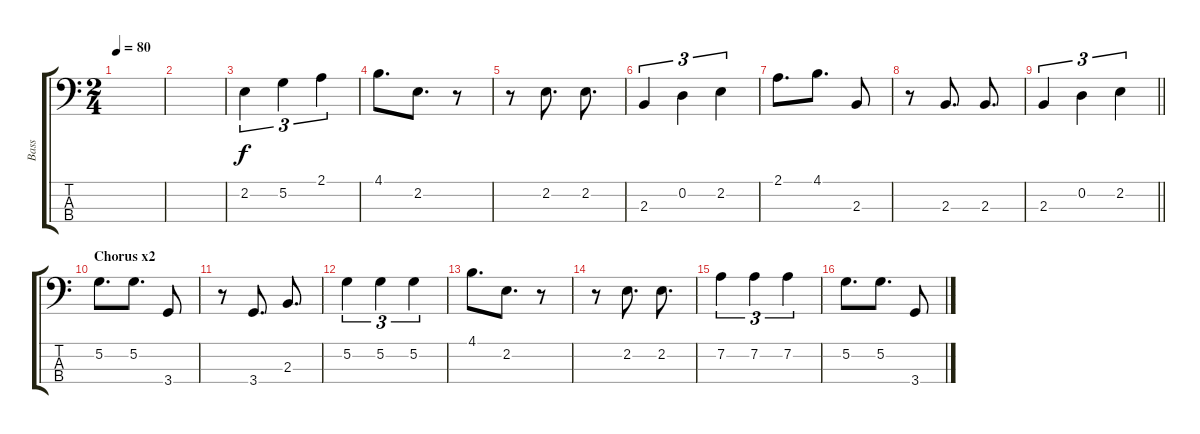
\track ("Bass" "Bass") {solo instrument electricbassfinger}
\staff {score tabs}
\tuning (G2 D2 A1 E1) {hide}
\ts (2 4)
\tempo 80
\clef f4
\ks c
|
|
2.2.4{tu (3 2)} 5.2.4{tu (3 2)} 2.1.4{tu (3 2)} |
4.1.8{d} 2.2.8{d} r.8 |
r.8 2.2.8{d} 2.2.8{d} |
2.3.4{tu (3 2)} 0.2.4{tu (3 2)} 2.2.4{tu (3 2)} |
2.1.8{d} 4.1.8{d} 2.3.8 |
r.8 2.3.8{d} 2.3.8{d} |
\barLineRight lightlight
2.3.4{tu (3 2)} 0.2.4{tu (3 2)} 2.2.4{tu (3 2)} |
\section ("" "Chorus x2")
5.2.8{d} 5.2.8{d} 3.4.8 |
r.8 3.4.8{d} 2.3.8{d} |
5.2.4{tu (3 2)} 5.2.4{tu (3 2)} 5.2.4{tu (3 2)} |
4.1.8{d} 2.2.8{d} r.8 |
r.8 2.2.8{d} 2.2.8{d} |
7.2.4{tu (3 2)} 7.2.4{tu (3 2)} 7.2.4{tu (3 2)} |
5.2.8{d} 5.2.8{d} 3.4.8
